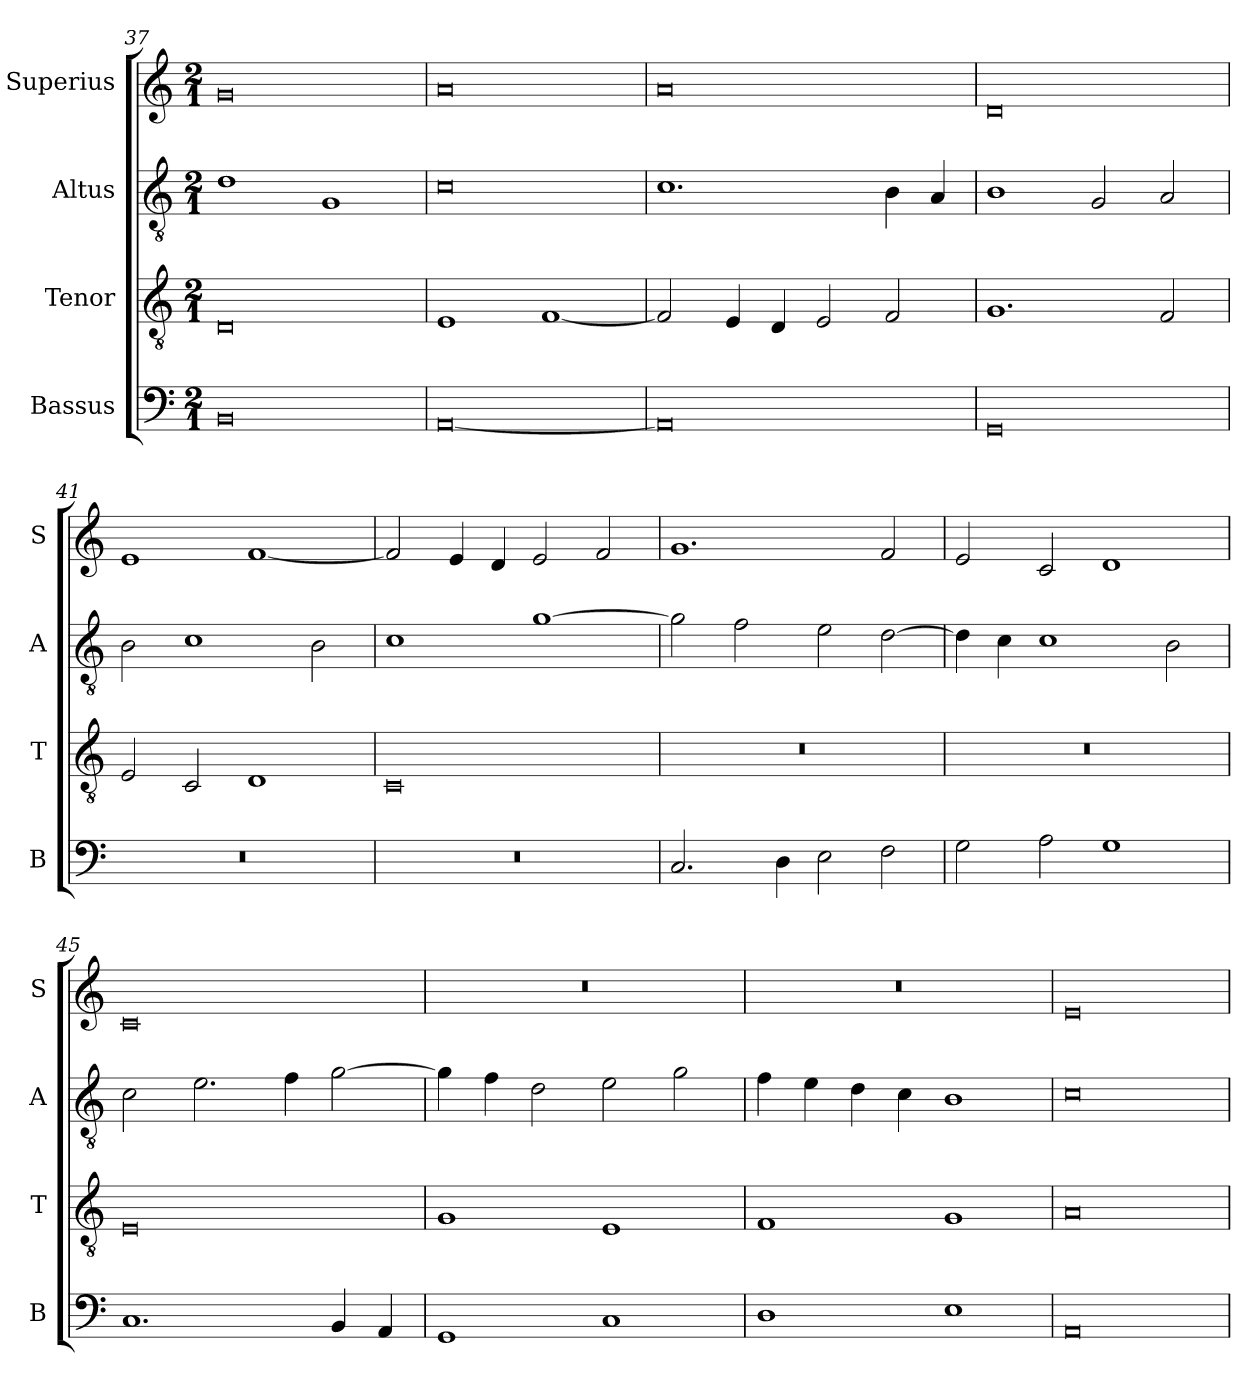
**kern	**kern	**kern	**kern
*part4	*part3	*part2	*part1
*staff4	*staff3	*staff2	*staff1
*I"Bassus	*I"Tenor	*I"Altus	*I"Superius
*I'B	*I'T	*I'A	*I'S
*clefF4	*clefGv2	*clefGv2	*clefG2
*k[]	*k[]	*k[]	*k[]
*M2/1	*M2/1	*M2/1	*M2/1
=37	=37	=37	=37
0BB	0D	1d	0g
.	.	1G	.
=38	=38	=38	=38
[0AA	1E	0c	0a
.	[1F	.	.
=39	=39	=39	=39
0AA]	2F/]	1.c	0a
.	4E/	.	.
.	4D/	.	.
.	2E/	.	.
.	2F/	4B\	.
.	.	4A/	.
=40	=40	=40	=40
0GG	1.G	1B	0d
.	.	2G/	.
.	2F/	2A/	.
=41	=41	=41	=41
0r	2E/	2B\	1e
.	2C/	1c	.
.	1D	.	[1f
.	.	2B\	.
=42	=42	=42	=42
0r	0C	1c	2f/]
.	.	.	4e/
.	.	.	4d/
.	.	[1g	2e/
.	.	.	2f/
=43	=43	=43	=43
2.C/	0r	2g\]	1.g
.	.	2f\	.
4D\	.	.	.
2E\	.	2e\	.
2F\	.	[2d\	2f/
=44	=44	=44	=44
2G\	0r	4d\]	2e/
.	.	4c\	.
2A\	.	1c	2c/
1G	.	.	1d
.	.	2B\	.
=45	=45	=45	=45
1.C	0E	2c\	0c
.	.	2.e\	.
.	.	4f\	.
4BB/	.	[2g\	.
4AA/	.	.	.
=46	=46	=46	=46
1GG	1G	4g\]	0r
.	.	4f\	.
.	.	2d\	.
1C	1E	2e\	.
.	.	2g\	.
=47	=47	=47	=47
1D	1F	4f\	0r
.	.	4e\	.
.	.	4d\	.
.	.	4c\	.
1E	1G	1B	.
=48	=48	=48	=48
0AA	0A	0c	0e
=	=	=	=
*-	*-	*-	*-
